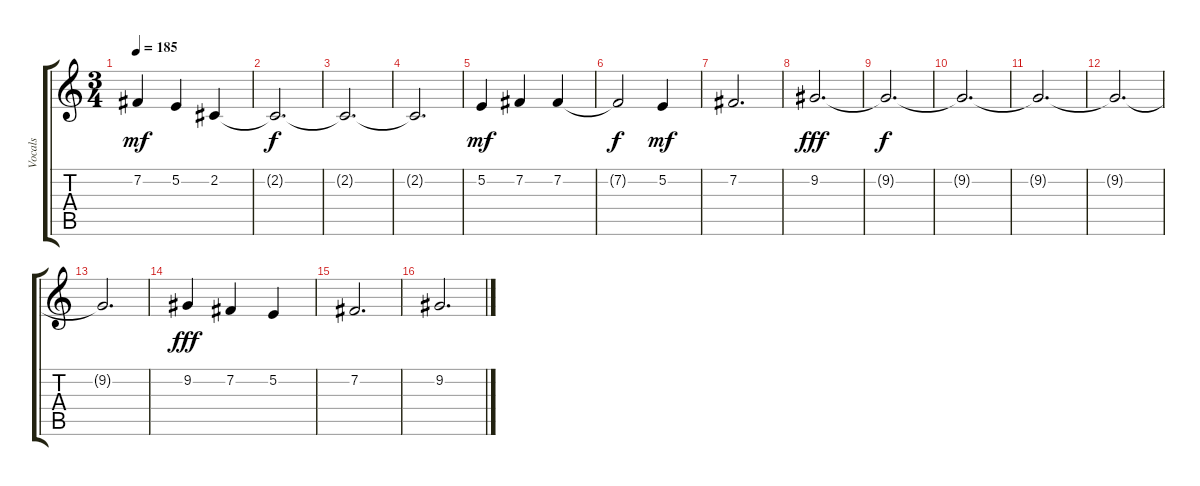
\track ("Vocals" "Vocals") {instrument ocarina}
\staff {score tabs}
\tuning (E4 B3 G3 D3 A2 E2) {hide}
\ts (3 4)
\tempo 185
\clef g2
\ks c
7.2.4{dy mf} 5.2.4 2.2.4 |
2.2{t}.2{d dy f} |
2.2{t}.2{d} |
2.2{t}.2{d} |
5.2.4{dy mf} 7.2.4 7.2.4 |
7.2{t}.2{dy f} 5.2.4{dy mf} |
7.2.2{d} |
9.2.2{d dy fff} |
9.2{t}.2{d dy f} |
9.2{t}.2{d} |
9.2{t}.2{d} |
9.2{t}.2{d} |
9.2{t}.2{d} |
9.2.4{dy fff} 7.2.4 5.2.4 |
7.2.2{d} |
9.2.2{d}
